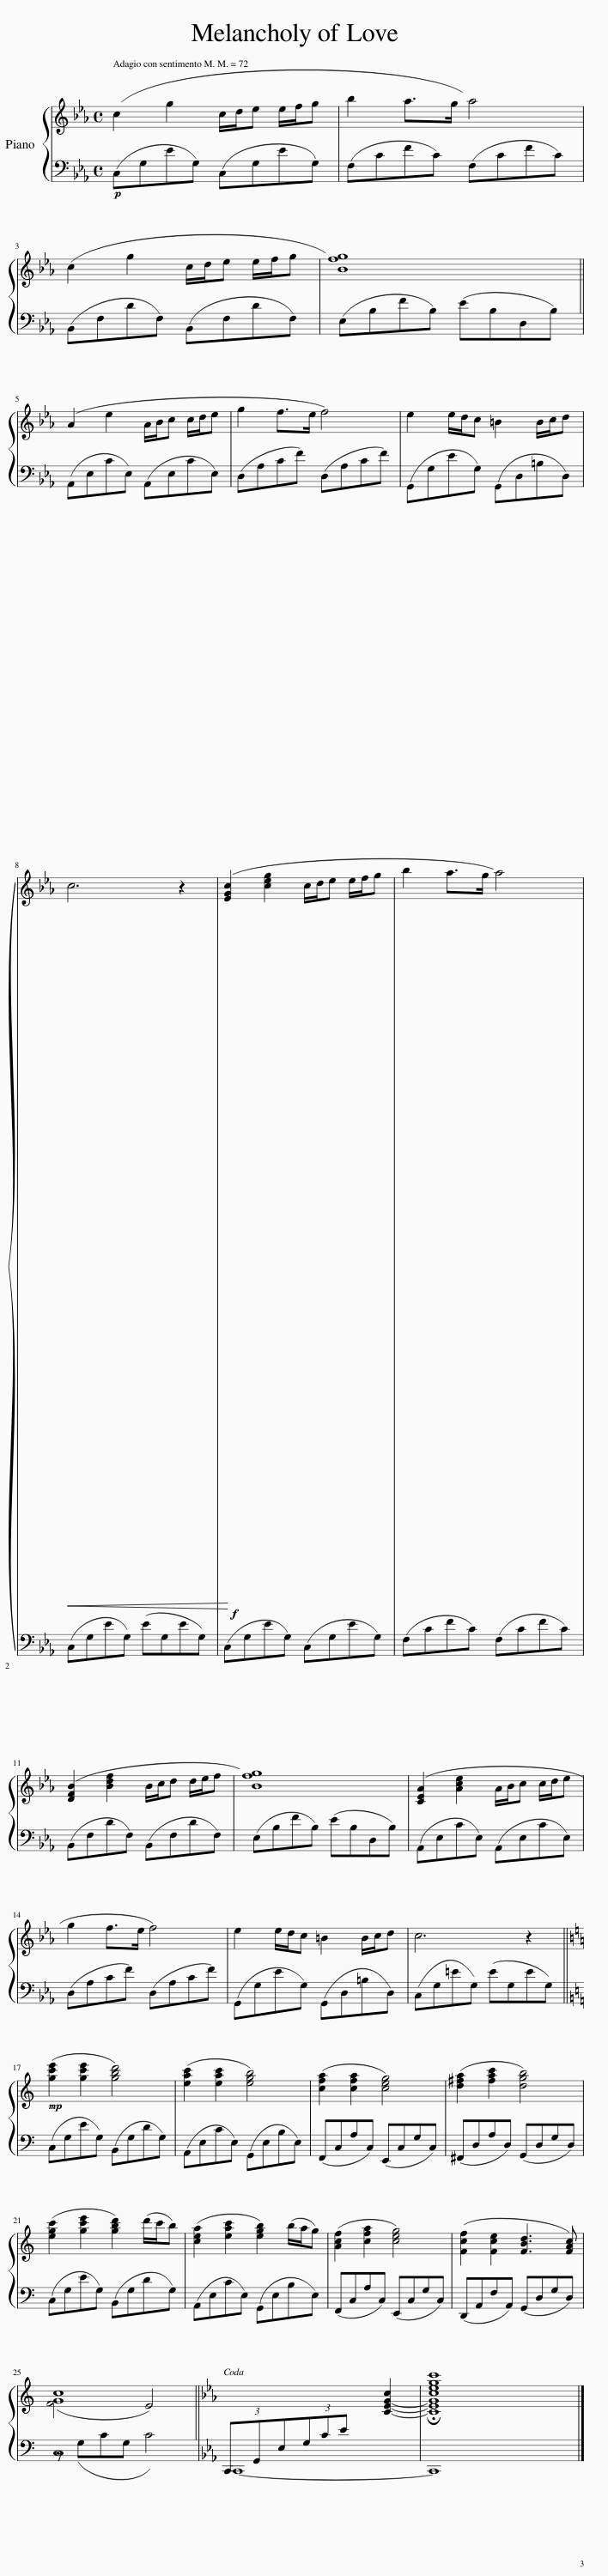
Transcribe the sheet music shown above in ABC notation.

X:1
%%score { ( 1 3 ) | ( 2 4 ) }
L:1/8
M:4/4
I:linebreak $
K:Eb
U:s=!stemless!
V:1 treble
V:3 treble
V:2 bass
V:4 bass
V:1
 (c2 g2 c/d/e e/f/g | b2 a>g a4) |$ (c2 g2 c/d/e e/f/g | s[Bfg]8) ||$ (A2 e2 A/B/c c/d/e | %5
 g2 f>e f4) | e2 e/d/c =B2 B/c/d |$!<(! c6 z2!<)! |!f! ([EGc]2 [ceg]2 c/d/e e/f/g | b2 a>g a4) |$ %10
 ([DFB]2 [Bdf]2 B/c/d d/e/f | s[Bfg]8) | ([CEA]2 [Ace]2 A/B/c c/d/e |$ g2 f>e f4) | e2 e/d/c =B2 B/c/d | %15
 c6 z2 ||$[K:C]!mp! ([gc'e']2 [gc'e']2 [gbd']4) | ([eac']2 [eac']2 [egb]4) | ([cfa]2 [cfa]2 [ceg]4) | ([d^fa]2 [fac']2 [dgb]4) |$ %20
 ([egc']2 [gc'e']2 [gbd']2) (d'/c'/b) | ([cea]2 [eac']2 [egb]2) (b/a/g) | ([Acf]2 [cfa]2 [ceg]4) | ([Fcf]2 [Fce]2 [FBd]3 [FAc]) |$ (F4 E4)!D.S.! || %25
[K:Eb] x8 | x12 |] %27
V:2
!p! (C,G,EG,) (C,G,EG,) | (F,CFC) (F,CFC) |$ (B,,F,DF,) (B,,F,DF,) | (E,B,FB,) (EB,D,B,) ||$ (A,,E,CE,) (A,,E,CE,) | %5
 (D,A,CF) (D,A,CF) | (G,,G,EG,) (G,,D,=B,D,) |$ (C,G,EG,) (EG,EG,) | (C,G,EG,) (C,G,EG,) | (F,CFC) (F,CFC) |$ %10
 (B,,F,DF,) (B,,F,DF,) | (E,B,FB,) (EB,D,B,) | (A,,E,CE,) (A,,E,CE,) |$ (D,A,CF) (D,A,CF) | (G,,G,EG,) (G,,D,=B,D,) | %15
 (C,G,=EG,) (EG,EG,) ||$[K:C] (C,G,EG,) (B,,G,DG,) | (A,,E,CE,) (G,,E,B,E,) | (F,,C,A,C,) (E,,C,G,C,) | (^F,,D,A,D,) (G,,D,G,D,) |$ %20
 (C,G,EG,) (B,,G,DG,) | (A,,E,CE,) (G,,E,B,E,) | (F,,C,A,C,) (E,,C,G,C,) | (D,,A,,F,A,,) (G,,D,G,D,) |$ C,8 || %25
[K:Eb] C,,G,,E,(3G,CE x x2 | x12 |] %27
V:3
 x8 | x8 |$ x8 | x8 ||$ x8 | %5
 x8 | x8 |$ x8 | x8 | x8 |$ %10
 x8 | x8 | x8 |$ x8 | x8 | %15
 x8 ||$[K:C] x8 | x8 | x8 | x8 |$ %20
 x8 | x8 | x8 | x8 |$ [Gc]8 || %25
[K:Eb] x3 x3 [C-E-G-c]2 | !fermata![CEGcegc']8 x4 |] %27
V:4
 x8 | x8 |$ x8 | x8 ||$ x8 | %5
 x8 | x8 |$ x8 | x8 | x8 |$ %10
 x8 | x8 | x8 |$ x8 | x8 | %15
 x8 ||$[K:C] x8 | x8 | x8 | x8 |$ %20
 x8 | x8 | x8 | x8 |$ z (G,CG, C4) || %25
[K:Eb] C,,8- | C,,8 x4 |] %27
